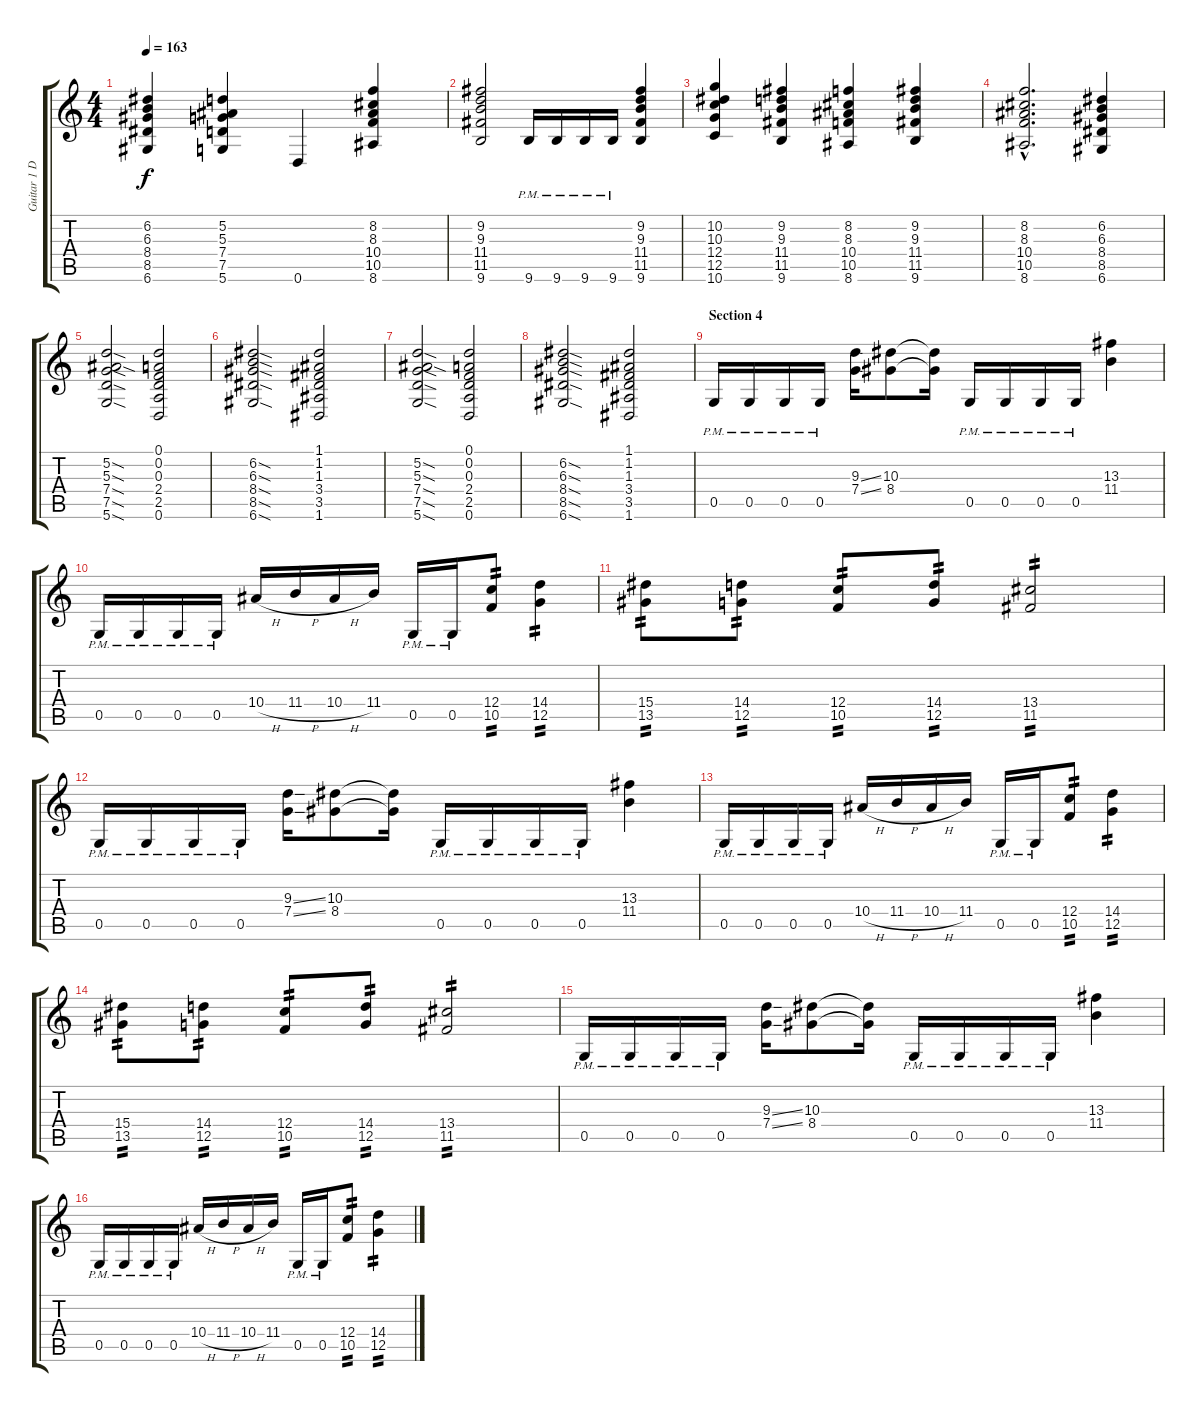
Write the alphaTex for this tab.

\track ("Guitar 1 D-tuned" "Guitar 1 D") {instrument overdrivenguitar}
\staff {score tabs}
\tuning (D4 A3 F3 C3 G2 D2) {hide}
\ts (4 4)
\tempo 163
\clef g2
\ks c
(6.2 6.3 8.4 8.5 6.6).4{dy f} (5.2 5.3 7.4 7.5 5.6).4 0.6.4 (8.2 8.3 10.4 10.5 8.6).4 |
(9.2 9.3 11.4 11.5 9.6).2 9.6{pm}.16 9.6{pm}.16 9.6{pm}.16 9.6{pm}.16 (9.2 9.3 11.4 11.5 9.6).4 |
(10.2 10.3 12.4 12.5 10.6).4 (9.2 9.3 11.4 11.5 9.6).4 (8.2 8.3 10.4 10.5 8.6).4 (9.2 9.3 11.4 11.5 9.6).4 |
(8.2{hac} 8.3{hac} 10.4{hac} 10.5{hac} 8.6{hac}).2{d} (6.2 6.3 8.4 8.5 6.6).4 |
(5.2{sod} 5.3{sod} 7.4{sod} 7.5{sod} 5.6{sod}).2 (0.1 0.2 0.3 2.4 2.5 0.6).2 |
(6.2{sod} 6.3{sod} 8.4{sod} 8.5{sod} 6.6{sod}).2 (1.1 1.2 1.3 3.4 3.5 1.6).2 |
(5.2{sod} 5.3{sod} 7.4{sod} 7.5{sod} 5.6{sod}).2 (0.1 0.2 0.3 2.4 2.5 0.6).2 |
(6.2{sod} 6.3{sod} 8.4{sod} 8.5{sod} 6.6{sod}).2 (1.1 1.2 1.3 3.4 3.5 1.6).2 |
\section ("" "Section 4")
0.5{pm}.16 0.5{pm}.16 0.5{pm}.16 0.5{pm}.16 (9.3{ss} 7.4{ss}).16 (10.3 8.4).8 (10.3{t} 8.4{t}).16 0.5{pm}.16 0.5{pm}.16 0.5{pm}.16 0.5{pm}.16 (13.3 11.4).4 |
0.5{pm}.16 0.5{pm}.16 0.5{pm}.16 0.5{pm}.16 10.4{h}.16 11.4{h}.16 10.4{h}.16 11.4.16 0.5{pm}.16 0.5{pm}.16 (12.4 10.5).8{tp 2} (14.4 12.5).4{tp 2} |
(15.4 13.5).8{tp 2} (14.4 12.5).8{tp 2} (12.4 10.5).8{tp 2} (14.4 12.5).8{tp 2} (13.4 11.5).2{tp 2} |
0.5{pm}.16 0.5{pm}.16 0.5{pm}.16 0.5{pm}.16 (9.3{ss} 7.4{ss}).16 (10.3 8.4).8 (10.3{t} 8.4{t}).16 0.5{pm}.16 0.5{pm}.16 0.5{pm}.16 0.5{pm}.16 (13.3 11.4).4 |
0.5{pm}.16 0.5{pm}.16 0.5{pm}.16 0.5{pm}.16 10.4{h}.16 11.4{h}.16 10.4{h}.16 11.4.16 0.5{pm}.16 0.5{pm}.16 (12.4 10.5).8{tp 2} (14.4 12.5).4{tp 2} |
(15.4 13.5).8{tp 2} (14.4 12.5).8{tp 2} (12.4 10.5).8{tp 2} (14.4 12.5).8{tp 2} (13.4 11.5).2{tp 2} |
0.5{pm}.16 0.5{pm}.16 0.5{pm}.16 0.5{pm}.16 (9.3{ss} 7.4{ss}).16 (10.3 8.4).8 (10.3{t} 8.4{t}).16 0.5{pm}.16 0.5{pm}.16 0.5{pm}.16 0.5{pm}.16 (13.3 11.4).4 |
0.5{pm}.16 0.5{pm}.16 0.5{pm}.16 0.5{pm}.16 10.4{h}.16 11.4{h}.16 10.4{h}.16 11.4.16 0.5{pm}.16 0.5{pm}.16 (12.4 10.5).8{tp 2} (14.4 12.5).4{tp 2}
